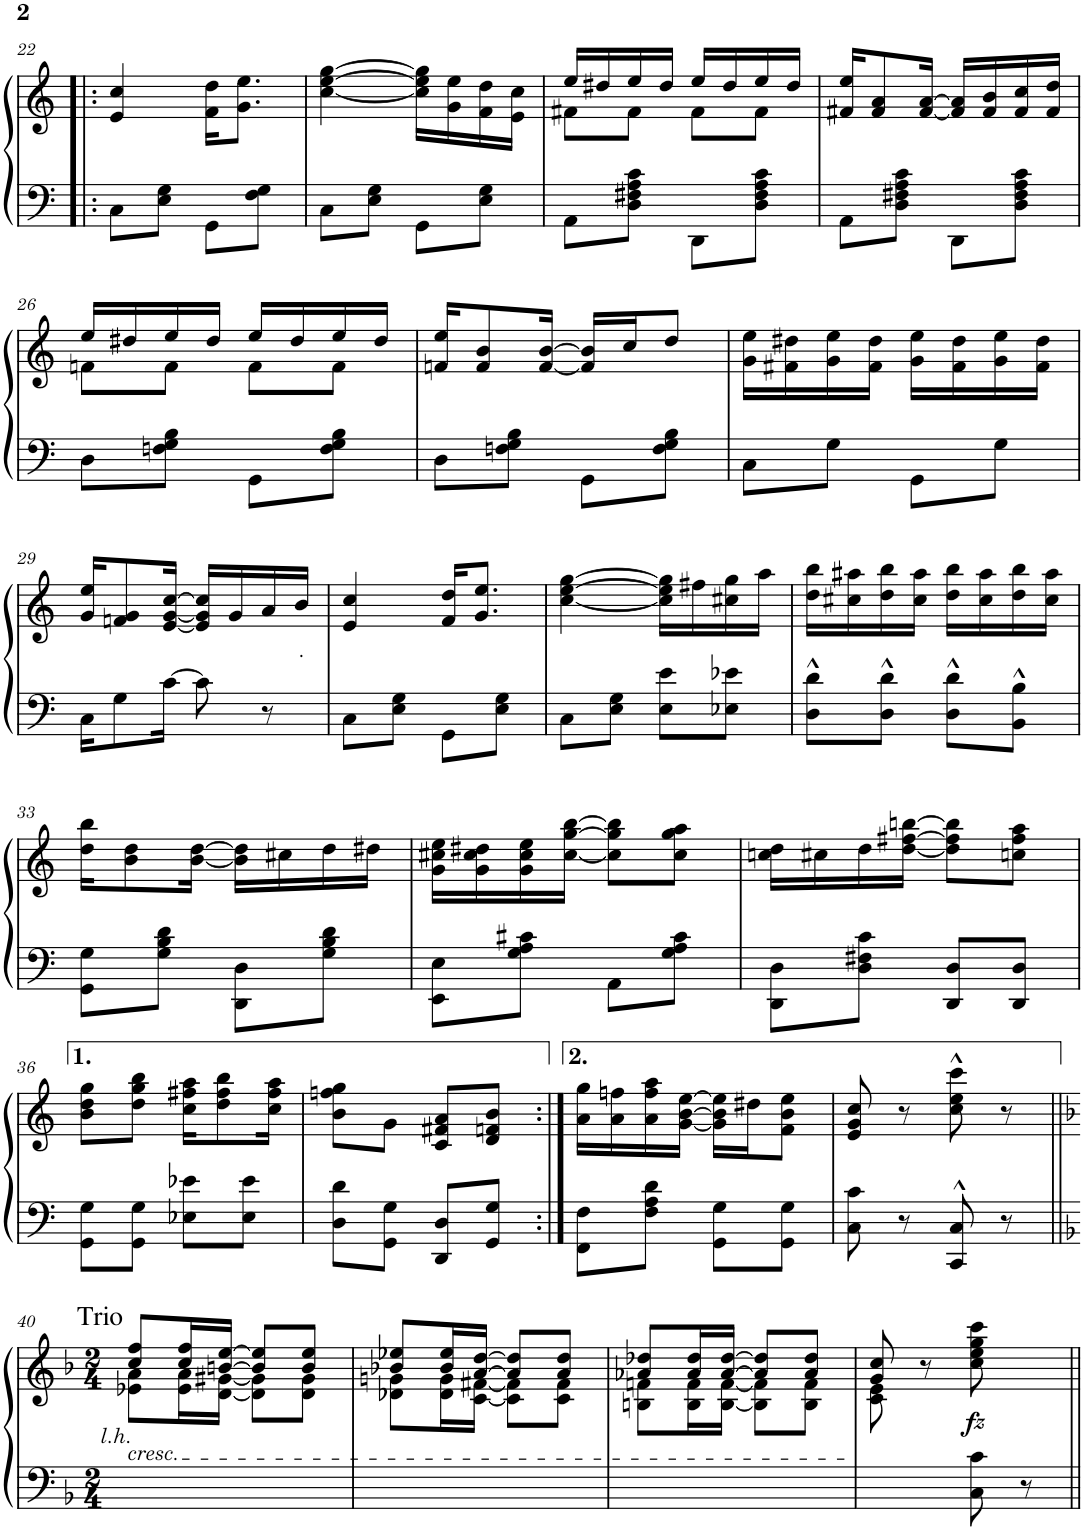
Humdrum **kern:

**kern	**kern	**text	**dynam
*part1	*part1	*part1	*part1
*staff2	*staff1	*staff1	*staff1/2
*I"Piano	*	*	*
*I'Pno.	*	*	*
!!LO:PB:g=z
*clefF4	*clefG2	*	*
*k[]	*k[]	*	*
*M2/4	*M2/4	*	*
=22!|:	=22!|:	=22!|:	=22!|:
8C\L	4e/ 4cc/	.	.
8E\ 8G\J	.	.	.
8GG\L	16f\ 16dd\KL	.	.
.	8.g\ 8.ee\J	.	.
8F\ 8G\J	.	.	.
=23	=23	=23	=23
8C\L	[4cc\ [4ee\ [4gg\	.	.
8E\ 8G\J	.	.	.
8GG\L	16cc\] 16ee\] 16gg\]LL	.	.
.	16g\ 16ee\	.	.
8E\ 8G\J	16f\ 16dd\	.	.
.	16e\ 16cc\JJ	.	.
=24	=24	=24	=24
*	*^	*	*
8AA\L	16ee/LL	8f#X\L	.	.
.	16dd#X/	.	.	.
8D\ 8F#X\ 8A\ 8c\J	16ee/	8f#\J	.	.
.	16dd#/JJ	.	.	.
8DD\L	16ee/LL	8f#\L	.	.
.	16dd#/	.	.	.
8D\ 8F#\ 8A\ 8c\J	16ee/	8f#\J	.	.
.	16dd#/JJ	.	.	.
*	*v	*v	*	*
=25	=25	=25	=25
8AA\L	16f#X/ 16ee/KL	.	.
.	8f#/ 8a/	.	.
8D\ 8F#X\ 8A\ 8c\J	.	.	.
.	[16f#/ [16a/Jk	.	.
8DD\L	16f#/] 16a/]LL	.	.
.	16f#/ 16b/	.	.
8D\ 8F#\ 8A\ 8c\J	16f#/ 16cc/	.	.
.	16f#/ 16dd/JJ	.	.
!!LO:LB:g=z
=26	=26	=26	=26
*	*^	*	*
8D\L	16ee/LL	8fn\L	.	.
.	16dd#X/	.	.	.
8Fn\ 8G\ 8B\J	16ee/	8f\J	.	.
.	16dd#/JJ	.	.	.
8GG\L	16ee/LL	8f\L	.	.
.	16dd#/	.	.	.
8F\ 8G\ 8B\J	16ee/	8f\J	.	.
.	16dd#/JJ	.	.	.
*	*v	*v	*	*
=27	=27	=27	=27
8D\L	16fn/ 16ee/KL	.	.
.	8f/ 8b/	.	.
8Fn\ 8G\ 8B\J	.	.	.
.	[16f/ [16b/Jk	.	.
8GG\L	16f/] 16b/]LL	.	.
.	16cc/J	.	.
8F\ 8G\ 8B\J	8dd/J	.	.
=28	=28	=28	=28
8C\L	16g\ 16ee\LL	.	.
.	16f#X\ 16dd#X\	.	.
8G\J	16g\ 16ee\	.	.
.	16f#\ 16dd#\JJ	.	.
8GG\L	16g\ 16ee\LL	.	.
.	16f#\ 16dd#\	.	.
8G\J	16g\ 16ee\	.	.
.	16f#\ 16dd#\JJ	.	.
!!LO:LB:g=z
=29	=29	=29	=29
16C\KL	16g/ 16ee/KL	.	.
8G\	8fn/ 8g/	.	.
[16c\Jk	[16e/ [16g/ [16cc/Jk	.	.
8c\]	16e/] 16g/] 16cc/]LL	.	.
.	16g/	.	.
8r	16a/	.	.
!	!	!LO:LY:b	!
.	16b/JJ	.	.
=30	=30	=30	=30
8C\L	4e/ 4cc/	.	.
8E\ 8G\J	.	.	.
8GG\L	16f/ 16dd/KL	.	.
.	8.g/ 8.ee/J	.	.
8E\ 8G\J	.	.	.
=31	=31	=31	=31
8C\L	[4cc\ [4ee\ [4gg\	.	.
8E\ 8G\J	.	.	.
8E\ 8e\L	16cc\] 16ee\] 16gg\]LL	.	.
.	16ff#X\	.	.
8E-X\ 8e-X\J	16cc#X\ 16gg\	.	.
.	16aa\JJ	.	.
=32	=32	=32	=32
8D\^^ 8d\^^L	16dd\ 16bb\LL	.	.
.	16cc#X\ 16aa#X\	.	.
8D\^^ 8d\^^J	16dd\ 16bb\	.	.
.	16cc#\ 16aa#\JJ	.	.
8D\^^ 8d\^^L	16dd\ 16bb\LL	.	.
.	16cc#\ 16aa#\	.	.
8BB\^^ 8B\^^J	16dd\ 16bb\	.	.
.	16cc#\ 16aa#\JJ	.	.
!!LO:LB:g=z
=33	=33	=33	=33
8GG\ 8G\L	16dd\ 16bb\KL	.	.
.	8b\ 8dd\	.	.
8G\ 8B\ 8d\J	.	.	.
.	[16b\ [16dd\Jk	.	.
8DD\ 8D\L	16b\] 16dd\]LL	.	.
.	16cc#X\	.	.
8G\ 8B\ 8d\J	16dd\	.	.
.	16dd#X\JJ	.	.
=34	=34	=34	=34
8EE\ 8E\L	16g\ 16cc#X\ 16ee\LL	.	.
.	16g\ 16cc#\ 16dd#X\	.	.
8G\ 8A\ 8c#X\J	16g\ 16cc#\ 16ee\	.	.
.	[16cc#\ [16gg\ [16bb\JJ	.	.
8AA\L	8cc#\] 8gg\] 8bb\]L	.	.
8G\ 8A\ 8c#\J	8cc#\ 8gg\ 8aa\J	.	.
=35	=35	=35	=35
8DD\ 8D\L	16ccn\ 16dd\LL	.	.
.	16cc#X\	.	.
8D\ 8F#X\ 8c\J	16dd\	.	.
.	[16dd\ [16ff#X\ [16bbn\JJ	.	.
8DD/ 8D/L	8dd\] 8ff#\] 8bb\]L	.	.
8DD/ 8D/J	8ccn\ 8ff#\ 8aa\J	.	.
!!LO:LB:g=z
=36	=36	=36	=36
8GG\ 8G\L	8b\ 8dd\ 8gg\L	.	.
8GG\ 8G\J	8dd\ 8gg\ 8bb\J	.	.
8E-X\ 8e-X\L	16cc\ 16ff#X\ 16aa\KL	.	.
.	8dd\ 8ff#\ 8bb\	.	.
8E-\ 8e-\J	.	.	.
.	16cc\ 16ff#\ 16aa\Jk	.	.
=37	=37	=37	=37
8D\ 8d\L	8b\ 8ffn\ 8gg\L	.	.
8GG\ 8G\J	8g\J	.	.
8DD/ 8D/L	8c/ 8f#X/ 8a/L	.	.
8GG/ 8G/J	8d/ 8fn/ 8b/J	.	.
=38:|!	=38:|!	=38:|!	=38:|!
8FF\ 8F\L	16a\ 16gg\LL	.	.
.	16a\ 16ffn\	.	.
8F\ 8A\ 8d\J	16a\ 16ff\ 16aa\	.	.
.	[16g\ [16b\ [16ee\JJ	.	.
8GG\ 8G\L	16g\] 16b\] 16ee\]LL	.	.
.	16dd#X\J	.	.
8GG\ 8G\J	8f\ 8b\ 8ee\J	.	.
=39	=39	=39	=39
8C\ 8c\	8e/ 8g/ 8cc/	.	.
8r	8r	.	.
8CC/^^ 8C/^^	8cc\^^ 8ee\^^ 8ccc\^^	.	.
8r	8r	.	.
!!LO:LB:g=z
=40||	=40||	=40||	=40||
*k[b-]	*k[b-]	*	*
*M2/4	*M2/4	*	*
*	*^	*	*
!	!LO:TX:a:t=Trio	!	!	!
!	!LO:TX:b:i:t=l.h.	!	!	!
!	!LO:TX:b:i:t=cresc.	!	!	!
2ryy	8cc/ 8ff/L	8e-X\ 8a\L	.	.
.	16cc/ 16ff/L	16e-\ 16a\L	.	.
.	[16bn/ [16ee/JJ	[16d\ [16g#X\JJ	.	.
.	8b/] 8ee/]L	8d\] 8g#\]L	.	.
.	8b/ 8ee/J	8d\ 8g#\J	.	.
=41	=41	=41	=41	=41
2ryy	8b-X/ 8ee-X/L	8d-X\ 8gn\L	.	.
.	16b-/ 16ee-/L	16d-\ 16g\L	.	.
.	[16a/ [16dd/JJ	[16c\ [16f#X\JJ	.	.
.	8a/] 8dd/]L	8c\] 8f#\]L	.	.
.	8a/ 8dd/J	8c\ 8f#\J	.	.
=42	=42	=42	=42	=42
2ryy	8a-X/ 8dd-X/L	8Bn\ 8fn\L	.	.
.	16a-/ 16dd-/L	16B\ 16f\L	.	.
.	[16a-/ [16dd-/JJ	[16B\ [16f\JJ	.	.
.	8a-/] 8dd-/]L	8B\] 8f\]L	.	.
.	8a-/ 8dd-/J	8B\ 8f\J	.	.
=43	=43	=43	=43	=43
4ryy	8g/ 8cc/	8c\ 8e\	.	.
.	8r	4.ryy	.	.
!	!	!	!	!LO:DY:b
8C\ 8c\	8cc\ 8ee\ 8gg\ 8ccc\	.	.	fz
8r	8ryy	.	.	.
*	*v	*v	*	*
=||	=||	=||	=||
*-	*-	*-	*-
